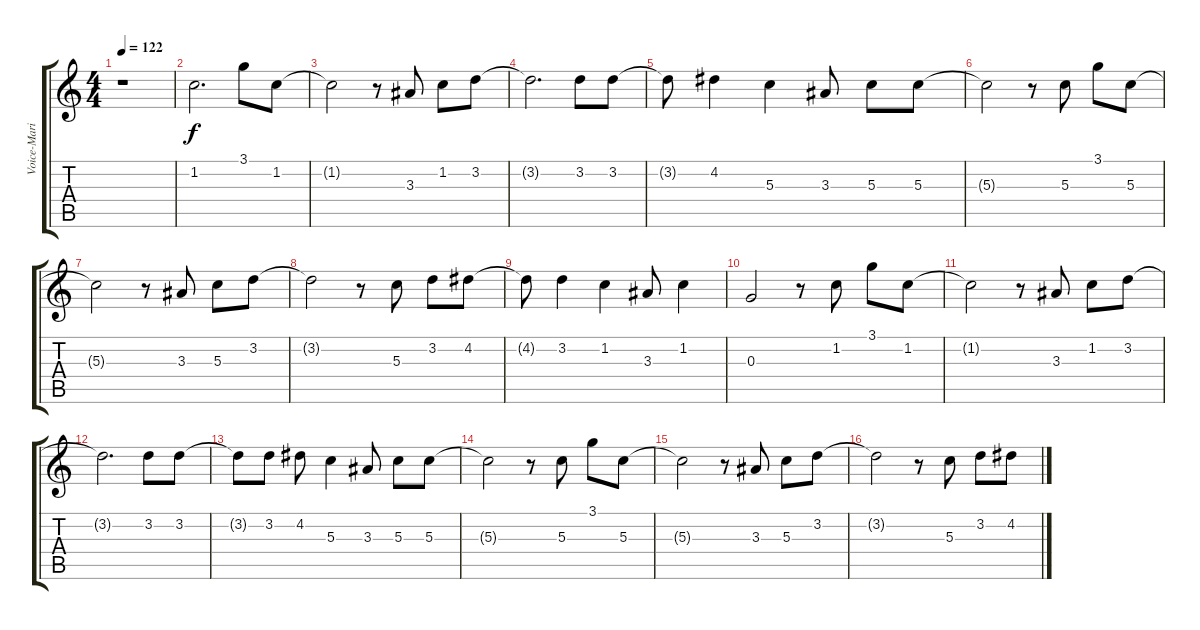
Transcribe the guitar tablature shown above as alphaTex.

\track ("Voice-Marie" "Voice-Mari") {instrument electricguitarjazz}
\staff {score tabs}
\tuning (E4 B3 G3 D3 A2 E2) {hide}
\ts (4 4)
\tempo 122
\clef g2
\ks c
r.1{dy f} |
1.2.2{d} 3.1.8 1.2.8 |
1.2{t}.2 r.8 3.3.8 1.2.8 3.2.8 |
3.2{t}.2{d} 3.2.8 3.2.8 |
3.2{t}.8 4.2.4 5.3.4 3.3.8 5.3.8 5.3.8 |
5.3{t}.2 r.8 5.3.8 3.1.8 5.3.8 |
5.3{t}.2 r.8 3.3.8 5.3.8 3.2.8 |
3.2{t}.2 r.8 5.3.8 3.2.8 4.2.8 |
4.2{t}.8 3.2.4 1.2.4 3.3.8 1.2.4 |
0.3.2 r.8 1.2.8 3.1.8 1.2.8 |
1.2{t}.2 r.8 3.3.8 1.2.8 3.2.8 |
3.2{t}.2{d} 3.2.8 3.2.8 |
3.2{t}.8 3.2.8 4.2.8 5.3.4 3.3.8 5.3.8 5.3.8 |
5.3{t}.2 r.8 5.3.8 3.1.8 5.3.8 |
5.3{t}.2 r.8 3.3.8 5.3.8 3.2.8 |
3.2{t}.2 r.8 5.3.8 3.2.8 4.2.8
